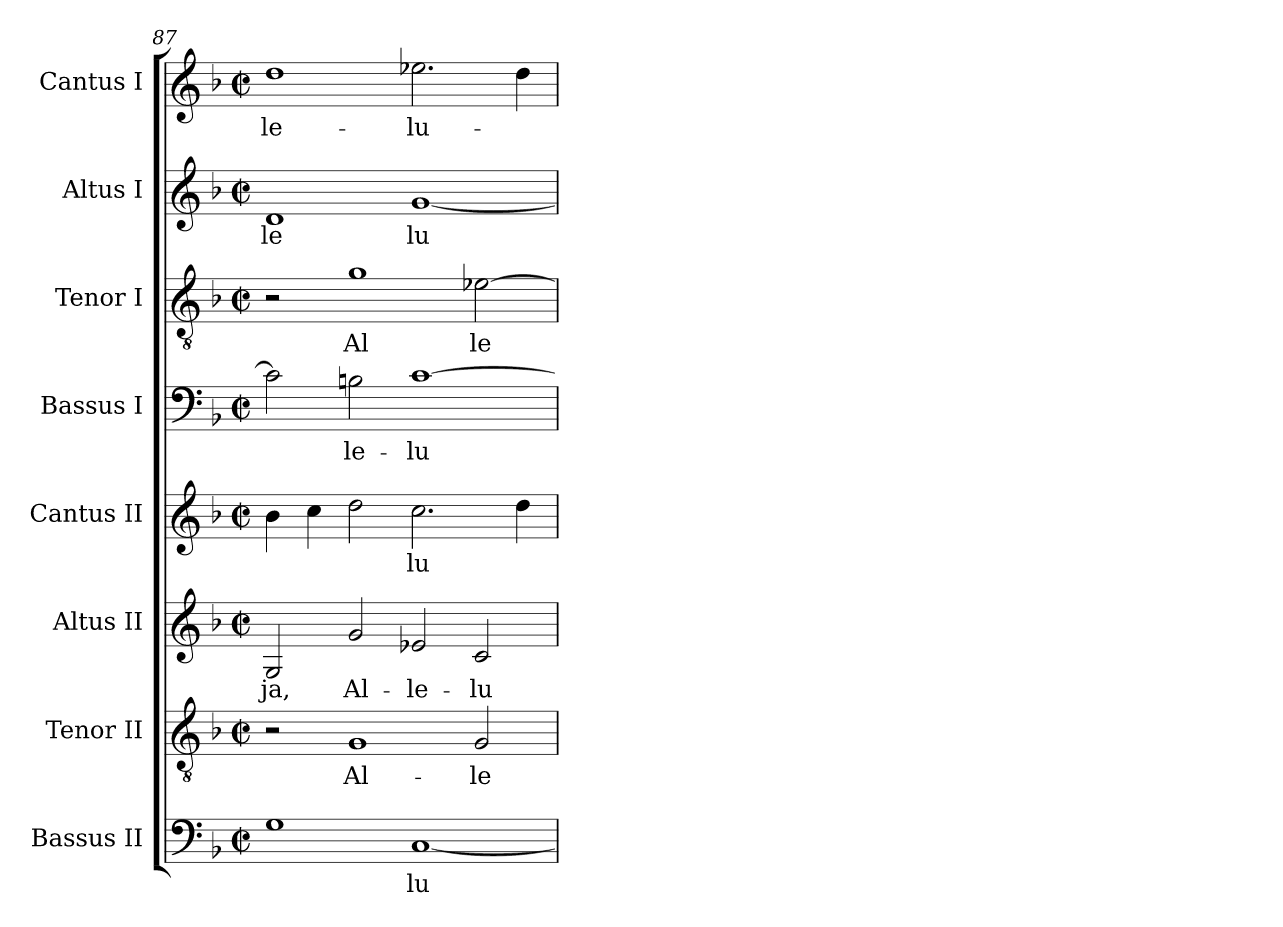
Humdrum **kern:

**kern	**text	**kern	**text	**kern	**text	**kern	**text	**kern	**text	**kern	**text	**kern	**text	**kern	**text
*part8	*part8	*part7	*part7	*part6	*part6	*part5	*part5	*part4	*part4	*part3	*part3	*part2	*part2	*part1	*part1
*staff8	*staff8	*staff7	*staff7	*staff6	*staff6	*staff5	*staff5	*staff4	*staff4	*staff3	*staff3	*staff2	*staff2	*staff1	*staff1
*I"Bassus II	*	*I"Tenor II	*	*I"Altus II	*	*I"Cantus II	*	*I"Bassus I	*	*I"Tenor I	*	*I"Altus I	*	*I"Cantus I	*
*clefF4	*	*clefGv2	*	*clefG2	*	*clefG2	*	*clefF4	*	*clefGv2	*	*clefG2	*	*clefG2	*
*k[b-]	*	*k[b-]	*	*k[b-]	*	*k[b-]	*	*k[b-]	*	*k[b-]	*	*k[b-]	*	*k[b-]	*
*F:	*	*F:	*	*F:	*	*F:	*	*F:	*	*F:	*	*F:	*	*F:	*
*M2/2	*	*M2/2	*	*M2/2	*	*M2/2	*	*M2/2	*	*M2/2	*	*M2/2	*	*M2/2	*
*met(c|)	*	*met(c|)	*	*met(c|)	*	*met(c|)	*	*met(c|)	*	*met(c|)	*	*met(c|)	*	*met(c|)	*
=87	=87	=87	=87	=87	=87	=87	=87	=87	=87	=87	=87	=87	=87	=87	=87
!	!	!	!	!	!LO:LY:b:cj	!	!	!	!	!	!	!	!LO:LY:b:cj	!	!LO:LY:b:cj
1G	.	2r	.	2G/	-ja,	4b-\	.	2c\]	.	2r	.	1d	le	1dd	-le-
.	.	.	.	.	.	4cc\	.	.	.	.	.	.	.	.	.
!	!	!	!LO:LY:b:cj	!	!LO:LY:b:cj	!	!	!	!LO:LY:b:cj	!	!LO:LY:b:cj	!	!	!	!
.	.	1G	Al-	2g/	Al-	2dd\	.	2Bn\	-le-	1g	Al	.	.	.	.
!	!LO:LY:b:cj	!	!	!	!LO:LY:b:cj	!	!LO:LY:b:cj	!	!LO:LY:b:cj	!	!	!	!LO:LY:b:cj	!	!LO:LY:b:cj
[<1C	-lu-	.	.	2e-X/	-le-	2.cc\	lu	[>1c	-lu-	.	.	[<1g	lu	2.ee-X\	-lu-
!	!	!	!LO:LY:b:cj	!	!LO:LY:b:cj	!	!	!	!	!	!LO:LY:b:cj	!	!	!	!
.	.	2G/	-le-	2c/	-lu-	.	.	.	.	[>2e-X\	le	.	.	.	.
.	.	.	.	.	.	4dd\	.	.	.	.	.	.	.	4dd\	.
=	=	=	=	=	=	=	=	=	=	=	=	=	=	=	=
*-	*-	*-	*-	*-	*-	*-	*-	*-	*-	*-	*-	*-	*-	*-	*-
